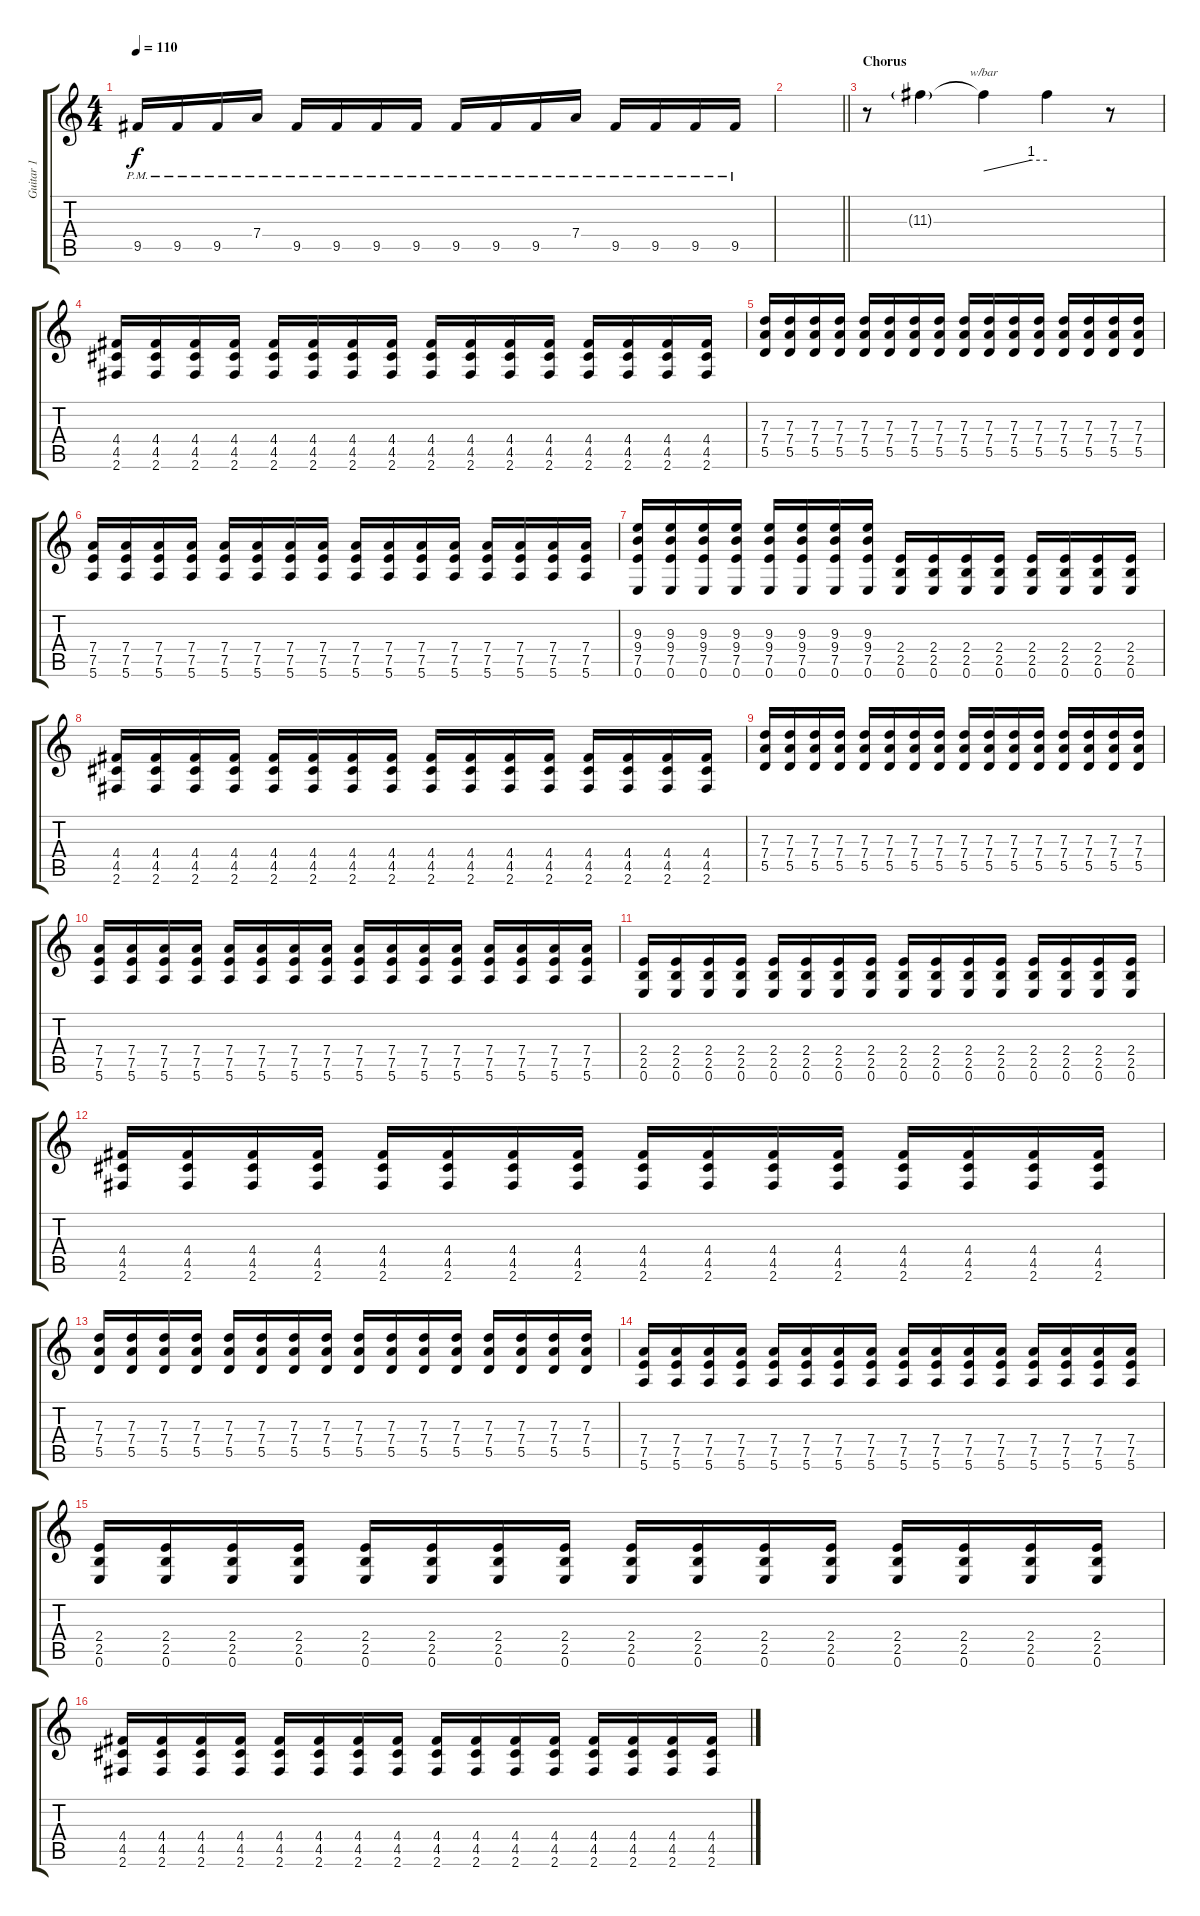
\track ("Guitar 1" "Guitar 1") {instrument distortionguitar}
\staff {score tabs}
\tuning (E4 B3 G3 D3 A2 E2) {hide}
\ts (4 4)
\tempo 110
\clef g2
\ks c
9.5{pm}.16{dy f} 9.5{pm}.16 9.5{pm}.16 7.4{pm}.16 9.5{pm}.16 9.5{pm}.16 9.5{pm}.16 9.5{pm}.16 9.5{pm}.16 9.5{pm}.16 9.5{pm}.16 7.4{pm}.16 9.5{pm}.16 9.5{pm}.16 9.5{pm}.16 9.5{pm}.16 |
\barLineRight lightlight
|
\section ("" "Chorus")
r.8 11.3{g}.4 11.3{t}.4{tbe (custom default 0 0 45 4 60 4)} 11.3{t}.4 r.8 |
(4.4 4.5 2.6).16 (4.4 4.5 2.6).16 (4.4 4.5 2.6).16 (4.4 4.5 2.6).16 (4.4 4.5 2.6).16 (4.4 4.5 2.6).16 (4.4 4.5 2.6).16 (4.4 4.5 2.6).16 (4.4 4.5 2.6).16 (4.4 4.5 2.6).16 (4.4 4.5 2.6).16 (4.4 4.5 2.6).16 (4.4 4.5 2.6).16 (4.4 4.5 2.6).16 (4.4 4.5 2.6).16 (4.4 4.5 2.6).16 |
(7.3 7.4 5.5).16 (7.3 7.4 5.5).16 (7.3 7.4 5.5).16 (7.3 7.4 5.5).16 (7.3 7.4 5.5).16 (7.3 7.4 5.5).16 (7.3 7.4 5.5).16 (7.3 7.4 5.5).16 (7.3 7.4 5.5).16 (7.3 7.4 5.5).16 (7.3 7.4 5.5).16 (7.3 7.4 5.5).16 (7.3 7.4 5.5).16 (7.3 7.4 5.5).16 (7.3 7.4 5.5).16 (7.3 7.4 5.5).16 |
(7.4 7.5 5.6).16 (7.4 7.5 5.6).16 (7.4 7.5 5.6).16 (7.4 7.5 5.6).16 (7.4 7.5 5.6).16 (7.4 7.5 5.6).16 (7.4 7.5 5.6).16 (7.4 7.5 5.6).16 (7.4 7.5 5.6).16 (7.4 7.5 5.6).16 (7.4 7.5 5.6).16 (7.4 7.5 5.6).16 (7.4 7.5 5.6).16 (7.4 7.5 5.6).16 (7.4 7.5 5.6).16 (7.4 7.5 5.6).16 |
(9.3 9.4 7.5 0.6).16 (9.3 9.4 7.5 0.6).16 (9.3 9.4 7.5 0.6).16 (9.3 9.4 7.5 0.6).16 (9.3 9.4 7.5 0.6).16 (9.3 9.4 7.5 0.6).16 (9.3 9.4 7.5 0.6).16 (9.3 9.4 7.5 0.6).16 (2.4 2.5 0.6).16 (2.4 2.5 0.6).16 (2.4 2.5 0.6).16 (2.4 2.5 0.6).16 (2.4 2.5 0.6).16 (2.4 2.5 0.6).16 (2.4 2.5 0.6).16 (2.4 2.5 0.6).16 |
(4.4 4.5 2.6).16 (4.4 4.5 2.6).16 (4.4 4.5 2.6).16 (4.4 4.5 2.6).16 (4.4 4.5 2.6).16 (4.4 4.5 2.6).16 (4.4 4.5 2.6).16 (4.4 4.5 2.6).16 (4.4 4.5 2.6).16 (4.4 4.5 2.6).16 (4.4 4.5 2.6).16 (4.4 4.5 2.6).16 (4.4 4.5 2.6).16 (4.4 4.5 2.6).16 (4.4 4.5 2.6).16 (4.4 4.5 2.6).16 |
(7.3 7.4 5.5).16 (7.3 7.4 5.5).16 (7.3 7.4 5.5).16 (7.3 7.4 5.5).16 (7.3 7.4 5.5).16 (7.3 7.4 5.5).16 (7.3 7.4 5.5).16 (7.3 7.4 5.5).16 (7.3 7.4 5.5).16 (7.3 7.4 5.5).16 (7.3 7.4 5.5).16 (7.3 7.4 5.5).16 (7.3 7.4 5.5).16 (7.3 7.4 5.5).16 (7.3 7.4 5.5).16 (7.3 7.4 5.5).16 |
(7.4 7.5 5.6).16 (7.4 7.5 5.6).16 (7.4 7.5 5.6).16 (7.4 7.5 5.6).16 (7.4 7.5 5.6).16 (7.4 7.5 5.6).16 (7.4 7.5 5.6).16 (7.4 7.5 5.6).16 (7.4 7.5 5.6).16 (7.4 7.5 5.6).16 (7.4 7.5 5.6).16 (7.4 7.5 5.6).16 (7.4 7.5 5.6).16 (7.4 7.5 5.6).16 (7.4 7.5 5.6).16 (7.4 7.5 5.6).16 |
(2.4 2.5 0.6).16 (2.4 2.5 0.6).16 (2.4 2.5 0.6).16 (2.4 2.5 0.6).16 (2.4 2.5 0.6).16 (2.4 2.5 0.6).16 (2.4 2.5 0.6).16 (2.4 2.5 0.6).16 (2.4 2.5 0.6).16 (2.4 2.5 0.6).16 (2.4 2.5 0.6).16 (2.4 2.5 0.6).16 (2.4 2.5 0.6).16 (2.4 2.5 0.6).16 (2.4 2.5 0.6).16 (2.4 2.5 0.6).16 |
(4.4 4.5 2.6).16 (4.4 4.5 2.6).16 (4.4 4.5 2.6).16 (4.4 4.5 2.6).16 (4.4 4.5 2.6).16 (4.4 4.5 2.6).16 (4.4 4.5 2.6).16 (4.4 4.5 2.6).16 (4.4 4.5 2.6).16 (4.4 4.5 2.6).16 (4.4 4.5 2.6).16 (4.4 4.5 2.6).16 (4.4 4.5 2.6).16 (4.4 4.5 2.6).16 (4.4 4.5 2.6).16 (4.4 4.5 2.6).16 |
(7.3 7.4 5.5).16 (7.3 7.4 5.5).16 (7.3 7.4 5.5).16 (7.3 7.4 5.5).16 (7.3 7.4 5.5).16 (7.3 7.4 5.5).16 (7.3 7.4 5.5).16 (7.3 7.4 5.5).16 (7.3 7.4 5.5).16 (7.3 7.4 5.5).16 (7.3 7.4 5.5).16 (7.3 7.4 5.5).16 (7.3 7.4 5.5).16 (7.3 7.4 5.5).16 (7.3 7.4 5.5).16 (7.3 7.4 5.5).16 |
(7.4 7.5 5.6).16 (7.4 7.5 5.6).16 (7.4 7.5 5.6).16 (7.4 7.5 5.6).16 (7.4 7.5 5.6).16 (7.4 7.5 5.6).16 (7.4 7.5 5.6).16 (7.4 7.5 5.6).16 (7.4 7.5 5.6).16 (7.4 7.5 5.6).16 (7.4 7.5 5.6).16 (7.4 7.5 5.6).16 (7.4 7.5 5.6).16 (7.4 7.5 5.6).16 (7.4 7.5 5.6).16 (7.4 7.5 5.6).16 |
(2.4 2.5 0.6).16 (2.4 2.5 0.6).16 (2.4 2.5 0.6).16 (2.4 2.5 0.6).16 (2.4 2.5 0.6).16 (2.4 2.5 0.6).16 (2.4 2.5 0.6).16 (2.4 2.5 0.6).16 (2.4 2.5 0.6).16 (2.4 2.5 0.6).16 (2.4 2.5 0.6).16 (2.4 2.5 0.6).16 (2.4 2.5 0.6).16 (2.4 2.5 0.6).16 (2.4 2.5 0.6).16 (2.4 2.5 0.6).16 |
(4.4 4.5 2.6).16 (4.4 4.5 2.6).16 (4.4 4.5 2.6).16 (4.4 4.5 2.6).16 (4.4 4.5 2.6).16 (4.4 4.5 2.6).16 (4.4 4.5 2.6).16 (4.4 4.5 2.6).16 (4.4 4.5 2.6).16 (4.4 4.5 2.6).16 (4.4 4.5 2.6).16 (4.4 4.5 2.6).16 (4.4 4.5 2.6).16 (4.4 4.5 2.6).16 (4.4 4.5 2.6).16 (4.4 4.5 2.6).16
